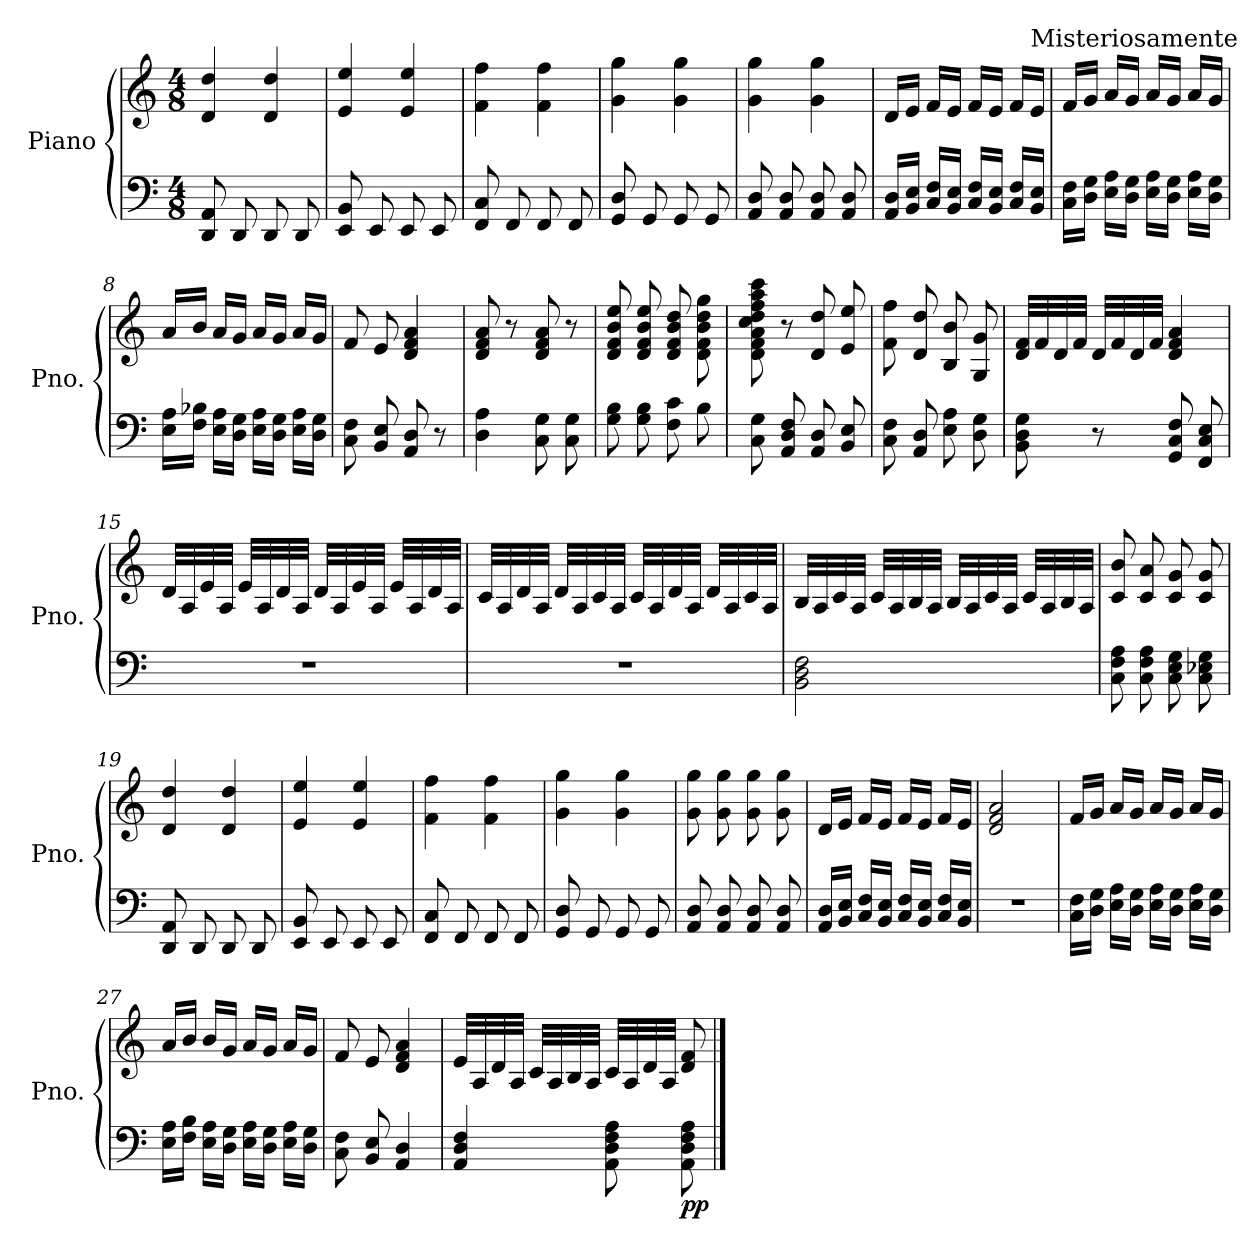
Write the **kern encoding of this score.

**kern	**kern	**dynam
*part1	*part1	*part1
*staff2	*staff1	*staff1/2
*I"Piano	*	*
*I'Pno.	*	*
*clefF4	*clefG2	*
*k[]	*k[]	*
*C:	*C:	*
*M4/8	*M4/8	*
=1	=1	=1
8DD/ 8AA/	4d/ 4dd/	.
8DD/	.	.
8DD/	4d/ 4dd/	.
8DD/	.	.
=2	=2	=2
8EE/ 8BB/	4e/ 4ee/	.
8EE/	.	.
8EE/	4e/ 4ee/	.
8EE/	.	.
=3	=3	=3
8FF/ 8C/	4f\ 4ff\	.
8FF/	.	.
8FF/	4f\ 4ff\	.
8FF/	.	.
=4	=4	=4
8GG/ 8D/	4g\ 4gg\	.
8GG/	.	.
8GG/	4g\ 4gg\	.
8GG/	.	.
=5	=5	=5
8AA/ 8D/	4g\ 4gg\	.
8AA/ 8D/	.	.
8AA/ 8D/	4g\ 4gg\	.
8AA/ 8D/	.	.
!!LO:LB:g=z
=6	=6	=6
16AA/ 16D/LL	16d/LL	.
16BB/ 16E/JJ	16e/JJ	.
16C/ 16F/LL	16f/LL	.
16BB/ 16E/JJ	16e/JJ	.
16C/ 16F/LL	16f/LL	.
16BB/ 16E/JJ	16e/JJ	.
16C/ 16F/LL	16f/LL	.
!	!LO:TX:a:t=Misteriosamente	!
16BB/ 16E/JJ	16e/JJ	.
=7	=7	=7
16C\ 16F\LL	16f/LL	.
16D\ 16G\JJ	16g/JJ	.
16E\ 16A\LL	16a/LL	.
16D\ 16G\JJ	16g/JJ	.
16E\ 16A\LL	16a/LL	.
16D\ 16G\JJ	16g/JJ	.
16E\ 16A\LL	16a/LL	.
16D\ 16G\JJ	16g/JJ	.
=8	=8	=8
16E\ 16A\LL	16a/LL	.
16F\ 16B-X\JJ	16b/JJ	.
16E\ 16A\LL	16a/LL	.
16D\ 16G\JJ	16g/JJ	.
16E\ 16A\LL	16a/LL	.
16D\ 16G\JJ	16g/JJ	.
16E\ 16A\LL	16a/LL	.
16D\ 16G\JJ	16g/JJ	.
=9	=9	=9
8C\ 8F\	8f/	.
8BB/ 8E/	8e/	.
8AA/ 8D/	4d/ 4f/ 4a/	.
8r	.	.
=10	=10	=10
4D\ 4A\	8d/ 8f/ 8a/	.
.	8r	.
8C\ 8G\	8d/ 8f/ 8a/	.
8C\ 8G\	8r	.
!!LO:LB:g=z
=11	=11	=11
8G\ 8B\	8d/ 8f/ 8b/ 8ee/	.
8G\ 8B\	8d/ 8f/ 8b/ 8ee/	.
8F\ 8c\	8d/ 8f/ 8b/ 8dd/	.
8B\	8d\ 8f\ 8b\ 8dd\ 8gg\	.
=12	=12	=12
8C\ 8G\	8d\ 8f\ 8a\ 8cc\ 8dd\ 8ff\ 8aa\ 8ccc\	.
8AA/ 8D/ 8F/	8r	.
8AA/ 8D/	8d/ 8dd/	.
8BB/ 8E/	8e/ 8ee/	.
=13	=13	=13
8C\ 8F\	8f\ 8ff\	.
8AA/ 8D/	8d/ 8dd/	.
8E\ 8A\	8B/ 8b/	.
8D\ 8G\	8G/ 8g/	.
=14	=14	=14
8BB\ 8D\ 8G\	32d/ 32f/LLL	.
.	32f/	.
.	32d/	.
.	32f/JJJ	.
8r	32d/LLL	.
.	32f/	.
.	32d/	.
.	32f/JJJ	.
8GG/ 8C/ 8F/	4d/ 4f/ 4a/	.
8FF/ 8C/ 8E/	.	.
!!LO:LB:g=z
=15	=15	=15
2r	32d/LLL	.
.	32A/	.
.	32e/	.
.	32A/JJJ	.
.	32e/LLL	.
.	32A/	.
.	32d/	.
.	32A/JJJ	.
.	32d/LLL	.
.	32A/	.
.	32e/	.
.	32A/JJJ	.
.	32e/LLL	.
.	32A/	.
.	32d/	.
.	32A/JJJ	.
=16	=16	=16
2r	32c/LLL	.
.	32A/	.
.	32d/	.
.	32A/JJJ	.
.	32d/LLL	.
.	32A/	.
.	32c/	.
.	32A/JJJ	.
.	32c/LLL	.
.	32A/	.
.	32d/	.
.	32A/JJJ	.
.	32d/LLL	.
.	32A/	.
.	32c/	.
.	32A/JJJ	.
!!LO:LB:g=z
=17	=17	=17
2BB\ 2D\ 2F\	32B/LLL	.
.	32A/	.
.	32c/	.
.	32A/JJJ	.
.	32c/LLL	.
.	32A/	.
.	32B/	.
.	32A/JJJ	.
.	32B/LLL	.
.	32A/	.
.	32c/	.
.	32A/JJJ	.
.	32c/LLL	.
.	32A/	.
.	32B/	.
.	32A/JJJ	.
=18	=18	=18
8C\ 8F\ 8A\	8c/ 8b/	.
8C\ 8F\ 8A\	8c/ 8a/	.
8C\ 8E\ 8G\	8c/ 8g/	.
8C\ 8E-X\ 8G\	8c/ 8g/	.
=19	=19	=19
8DD/ 8AA/	4d/ 4dd/	.
8DD/	.	.
8DD/	4d/ 4dd/	.
8DD/	.	.
=20	=20	=20
8EE/ 8BB/	4e/ 4ee/	.
8EE/	.	.
8EE/	4e/ 4ee/	.
8EE/	.	.
!!LO:PB:g=z
=21	=21	=21
8FF/ 8C/	4f\ 4ff\	.
8FF/	.	.
8FF/	4f\ 4ff\	.
8FF/	.	.
=22	=22	=22
8GG/ 8D/	4g\ 4gg\	.
8GG/	.	.
8GG/	4g\ 4gg\	.
8GG/	.	.
=23	=23	=23
8AA/ 8D/	8g\ 8gg\	.
8AA/ 8D/	8g\ 8gg\	.
8AA/ 8D/	8g\ 8gg\	.
8AA/ 8D/	8g\ 8gg\	.
=24	=24	=24
16AA/ 16D/LL	16d/LL	.
16BB/ 16E/JJ	16e/JJ	.
16C/ 16F/LL	16f/LL	.
16BB/ 16E/JJ	16e/JJ	.
16C/ 16F/LL	16f/LL	.
16BB/ 16E/JJ	16e/JJ	.
16C/ 16F/LL	16f/LL	.
16BB/ 16E/JJ	16e/JJ	.
=25	=25	=25
2r	2d/ 2f/ 2a/	.
=26	=26	=26
16C\ 16F\LL	16f/LL	.
16D\ 16G\JJ	16g/JJ	.
16E\ 16A\LL	16a/LL	.
16D\ 16G\JJ	16g/JJ	.
16E\ 16A\LL	16a/LL	.
16D\ 16G\JJ	16g/JJ	.
16E\ 16A\LL	16a/LL	.
16D\ 16G\JJ	16g/JJ	.
!!LO:LB:g=z
=27	=27	=27
16E\ 16A\LL	16a/LL	.
16F\ 16B\JJ	16b/JJ	.
16E\ 16A\LL	16b/LL	.
16D\ 16G\JJ	16g/JJ	.
16E\ 16A\LL	16a/LL	.
16D\ 16G\JJ	16g/JJ	.
16E\ 16A\LL	16a/LL	.
16D\ 16G\JJ	16g/JJ	.
=28	=28	=28
8C\ 8F\	8f/	.
8BB/ 8E/	8e/	.
4AA/ 4D/	4d/ 4f/ 4a/	.
=29	=29	=29
4AA/ 4D/ 4F/	32e/LLL	.
.	32A/	.
.	32d/	.
.	32A/JJJ	.
.	32c/LLL	.
.	32A/	.
.	32B/	.
.	32A/JJJ	.
8AA\ 8D\ 8F\ 8A\	32c/LLL	.
.	32A/	.
.	32d/	.
.	32A/JJJ	.
!	!	!LO:DY:b=2
8AA\ 8D\ 8F\ 8A\	8d/ 8f/	pp
==	==	==
*-	*-	*-
